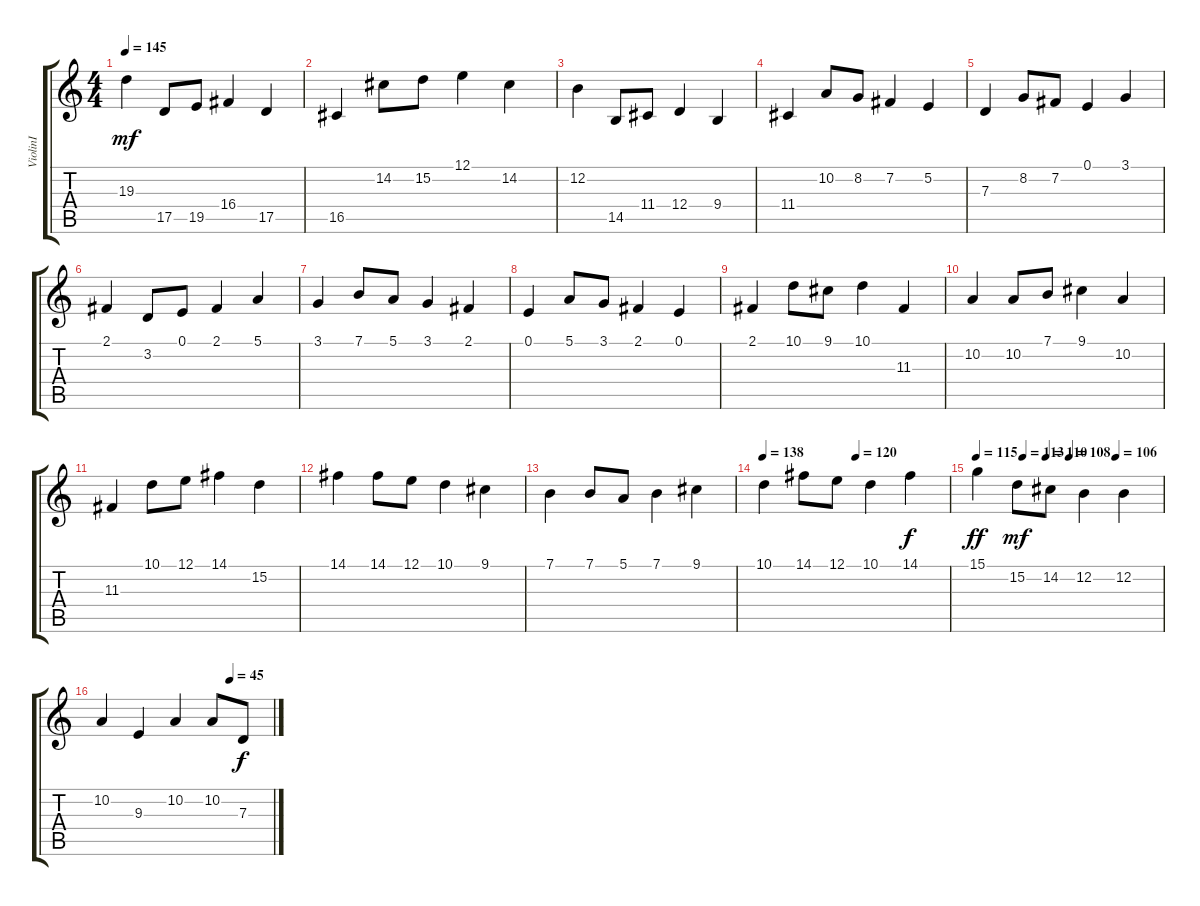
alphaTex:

\track ("ViolinⅠ" "ViolinⅠ") {instrument stringensemble1}
\staff {score tabs}
\tuning (E4 B3 G3 D3 A2 E2) {hide}
\ts (4 4)
\tempo 145
\clef g2
\ks c
19.3.4{dy mf volume 16} 17.5.8 19.5.8 16.4.4 17.5.4 |
16.5.4 14.2.8 15.2.8 12.1.4 14.2.4 |
12.2.4 14.5.8 11.4.8 12.4.4 9.4.4 |
11.4.4 10.2.8 8.2.8 7.2.4 5.2.4 |
7.3.4 8.2.8 7.2.8 0.1.4 3.1.4 |
2.1.4 3.2.8 0.1.8 2.1.4 5.1.4 |
3.1.4 7.1.8 5.1.8 3.1.4 2.1.4 |
0.1.4 5.1.8 3.1.8 2.1.4 0.1.4 |
2.1.4 10.1.8 9.1.8 10.1.4 11.3.4 |
10.2.4 10.2.8 7.1.8 9.1.4 10.2.4 |
11.3.4 10.1.8 12.1.8 14.1.4 15.2.4 |
14.1.4 14.1.8 12.1.8 10.1.4 9.1.4 |
7.1.4 7.1.8 5.1.8 7.1.4 9.1.4 |
\tempo 138
\tempo (120 0.5)
10.1.4 14.1.8 12.1.8 10.1.4 14.1.4{dy f} |
\tempo 115
\tempo (113 0.25)
\tempo (110 0.375)
\tempo (108 0.5)
\tempo (106 0.75)
15.1.4{dy ff} 15.2.8{dy mf} 14.2.8 12.2.4 12.2.4 |
\tempo (45 0.75)
10.2.4 9.3.4 10.2.4 10.2.8 7.3.8{dy f}
